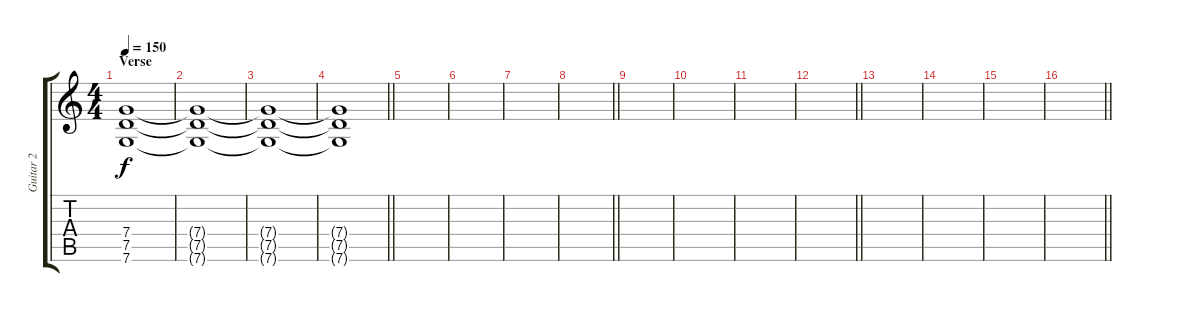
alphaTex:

\track ("Guitar 2" "Guitar 2") {instrument distortionguitar}
\staff {score tabs}
\tuning (D4 A3 F3 C3 G2 C2) {hide}
\ts (4 4)
\section ("" "Verse")
\tempo 150
\clef g2
\ks c
(7.4 7.5 7.6).1{dy f} |
(7.4{t} 7.5{t} 7.6{t}).1 |
(7.4{t} 7.5{t} 7.6{t}).1 |
\barLineRight lightlight
(7.4{t} 7.5{t} 7.6{t}).1 |
|
|
|
\barLineRight lightlight
|
|
|
|
\barLineRight lightlight
|
|
|
|
\barLineRight lightlight
